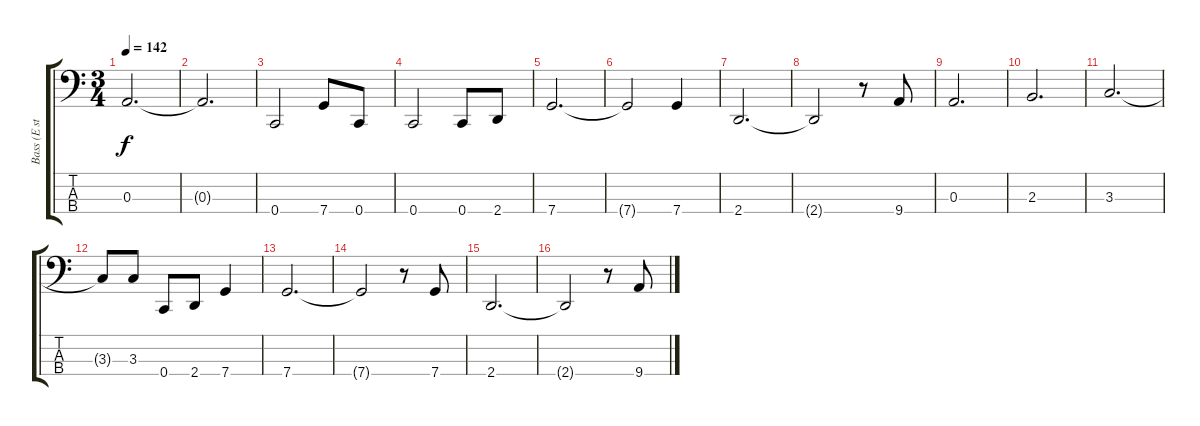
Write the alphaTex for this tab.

\track ("Bass (E string dropped to C)" "Bass (E st") {instrument acousticbass}
\staff {score tabs}
\tuning (G2 D2 A1 C1) {hide}
\ts (3 4)
\tempo 142
\clef f4
\ks c
0.3.2{d dy f} |
0.3{t}.2{d} |
0.4.2 7.4.8 0.4.8 |
0.4.2 0.4.8 2.4.8 |
7.4.2{d} |
7.4{t}.2 7.4.4 |
2.4.2{d} |
2.4{t}.2 r.8 9.4.8 |
0.3.2{d} |
2.3.2{d} |
3.3.2{d} |
3.3{t}.8 3.3.8 0.4.8 2.4.8 7.4.4 |
7.4.2{d} |
7.4{t}.2 r.8 7.4.8 |
2.4.2{d} |
2.4{t}.2 r.8 9.4.8
